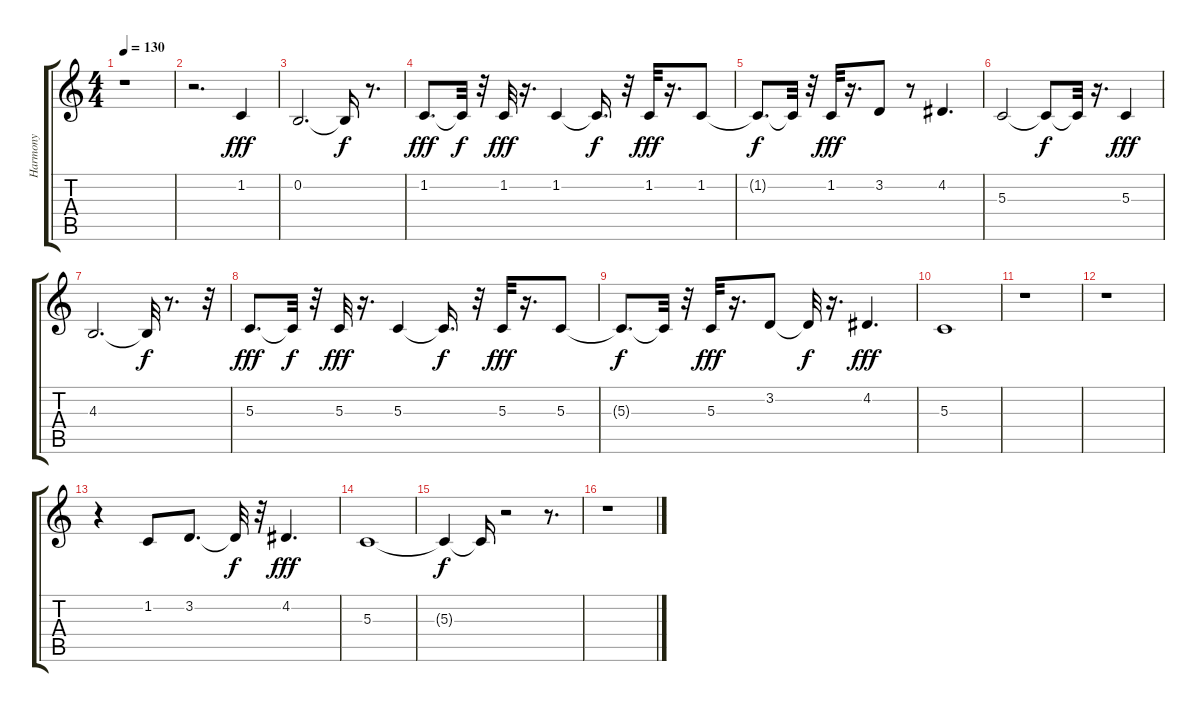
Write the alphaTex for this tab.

\track ("Harmony" "Harmony") {instrument clarinet}
\staff {score tabs}
\tuning (E4 B3 G3 D3 A2 E2) {hide}
\ts (4 4)
\tempo 130
\clef g2
\ks c
r.1{dy fff} |
r.2{d} 1.2.4 |
0.2.2{d} 0.2{t}.16{dy f} r.8{d} |
1.2.8{d dy fff} 1.2{t}.32{dy f} r.32 1.2.32{dy fff} r.16{d} 1.2.4 1.2{t}.16{d dy f} r.32 1.2.32{dy fff} r.16{d} 1.2.8 |
1.2{t}.8{d dy f} 1.2{t}.32 r.32 1.2.32{dy fff} r.16{d} 3.2.8 r.8 4.2.4{d} |
5.3.2 5.3{t}.8{dy f} 5.3{t}.32 r.16{d} 5.3.4{dy fff} |
4.3.2{d} 4.3{t}.32{dy f} r.8{d} r.32 |
5.3.8{d dy fff} 5.3{t}.32{dy f} r.32 5.3.32{dy fff} r.16{d} 5.3.4 5.3{t}.16{d dy f} r.32 5.3.32{dy fff} r.16{d} 5.3.8 |
5.3{t}.8{d dy f} 5.3{t}.32 r.32 5.3.32{dy fff} r.16{d} 3.2.8 3.2{t}.32{dy f} r.16{d} 4.2.4{d dy fff} |
5.3.1 |
r.1 |
r.1 |
r.4 1.2.8 3.2.8{d} 3.2{t}.32{dy f} r.32 4.2.4{d dy fff} |
5.3.1 |
5.3{t}.4{dy f} 5.3{t}.16 r.2 r.8{d} |
r.1
